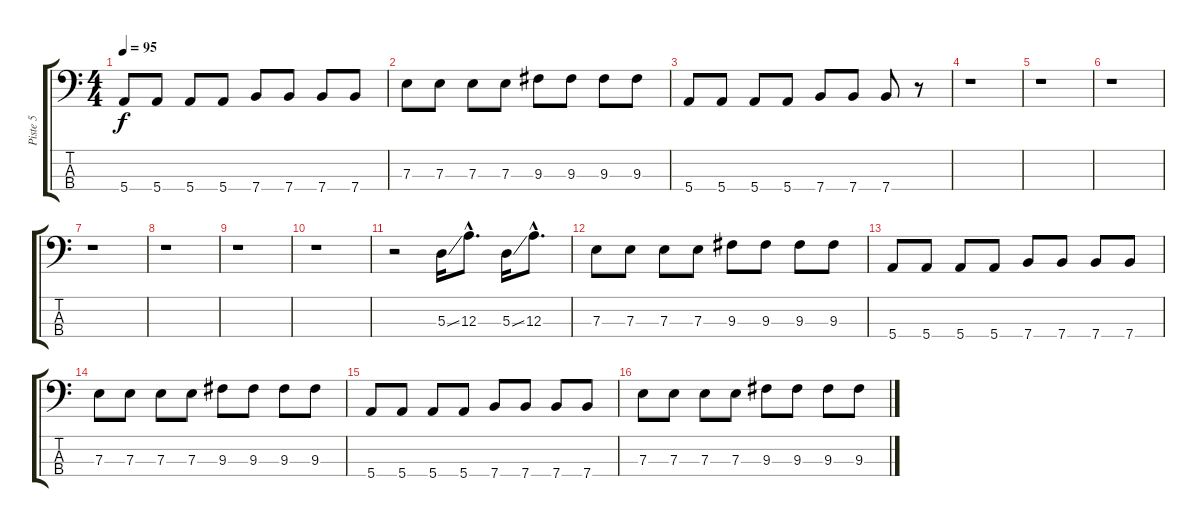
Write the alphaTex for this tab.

\track ("Piste 5" "Piste 5") {instrument acousticguitarnylon}
\staff {score tabs}
\tuning (G2 D2 A1 E1) {hide}
\ts (4 4)
\tempo 95
\clef f4
\ks c
5.4.8{dy f} 5.4.8 5.4.8 5.4.8 7.4.8 7.4.8 7.4.8 7.4.8 |
7.3.8 7.3.8 7.3.8 7.3.8 9.3.8 9.3.8 9.3.8 9.3.8 |
5.4.8 5.4.8 5.4.8 5.4.8 7.4.8 7.4.8 7.4.8 r.8 |
r.1 |
r.1 |
r.1 |
r.1 |
r.1 |
r.1 |
r.1 |
r.2 5.3{ss}.16 12.3{hac}.8{d} 5.3{ss}.16 12.3{hac}.8{d} |
7.3.8 7.3.8 7.3.8 7.3.8 9.3.8 9.3.8 9.3.8 9.3.8 |
5.4.8 5.4.8 5.4.8 5.4.8 7.4.8 7.4.8 7.4.8 7.4.8 |
7.3.8 7.3.8 7.3.8 7.3.8 9.3.8 9.3.8 9.3.8 9.3.8 |
5.4.8 5.4.8 5.4.8 5.4.8 7.4.8 7.4.8 7.4.8 7.4.8 |
7.3.8 7.3.8 7.3.8 7.3.8 9.3.8 9.3.8 9.3.8 9.3.8
